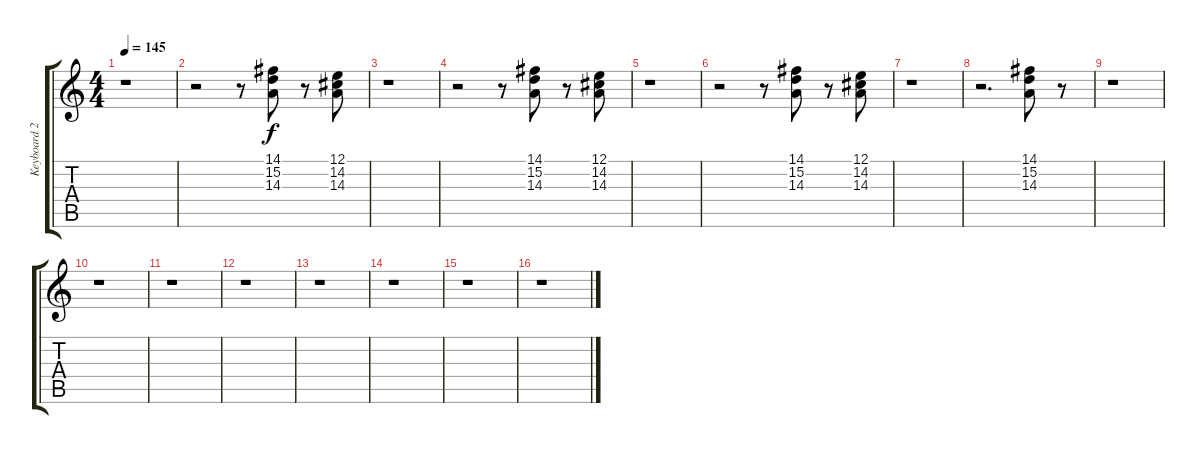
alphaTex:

\track ("Keyboard 2." "Keyboard 2") {instrument choiraahs}
\staff {score tabs}
\tuning (E4 B3 G3 D3 A2 E2) {hide}
\ts (4 4)
\tempo 145
\clef g2
\ks c
r.1{dy f} |
r.2{instrument stringensemble1} r.8 (14.1 15.2 14.3).8 r.8 (12.1 14.2 14.3).8 |
r.1 |
r.2 r.8 (14.1 15.2 14.3).8 r.8 (12.1 14.2 14.3).8 |
r.1 |
r.2 r.8 (14.1 15.2 14.3).8 r.8 (12.1 14.2 14.3).8 |
r.1 |
r.2{d} (14.1 15.2 14.3).8 r.8 |
r.1 |
r.1 |
r.1 |
r.1 |
r.1 |
r.1 |
r.1 |
r.1
